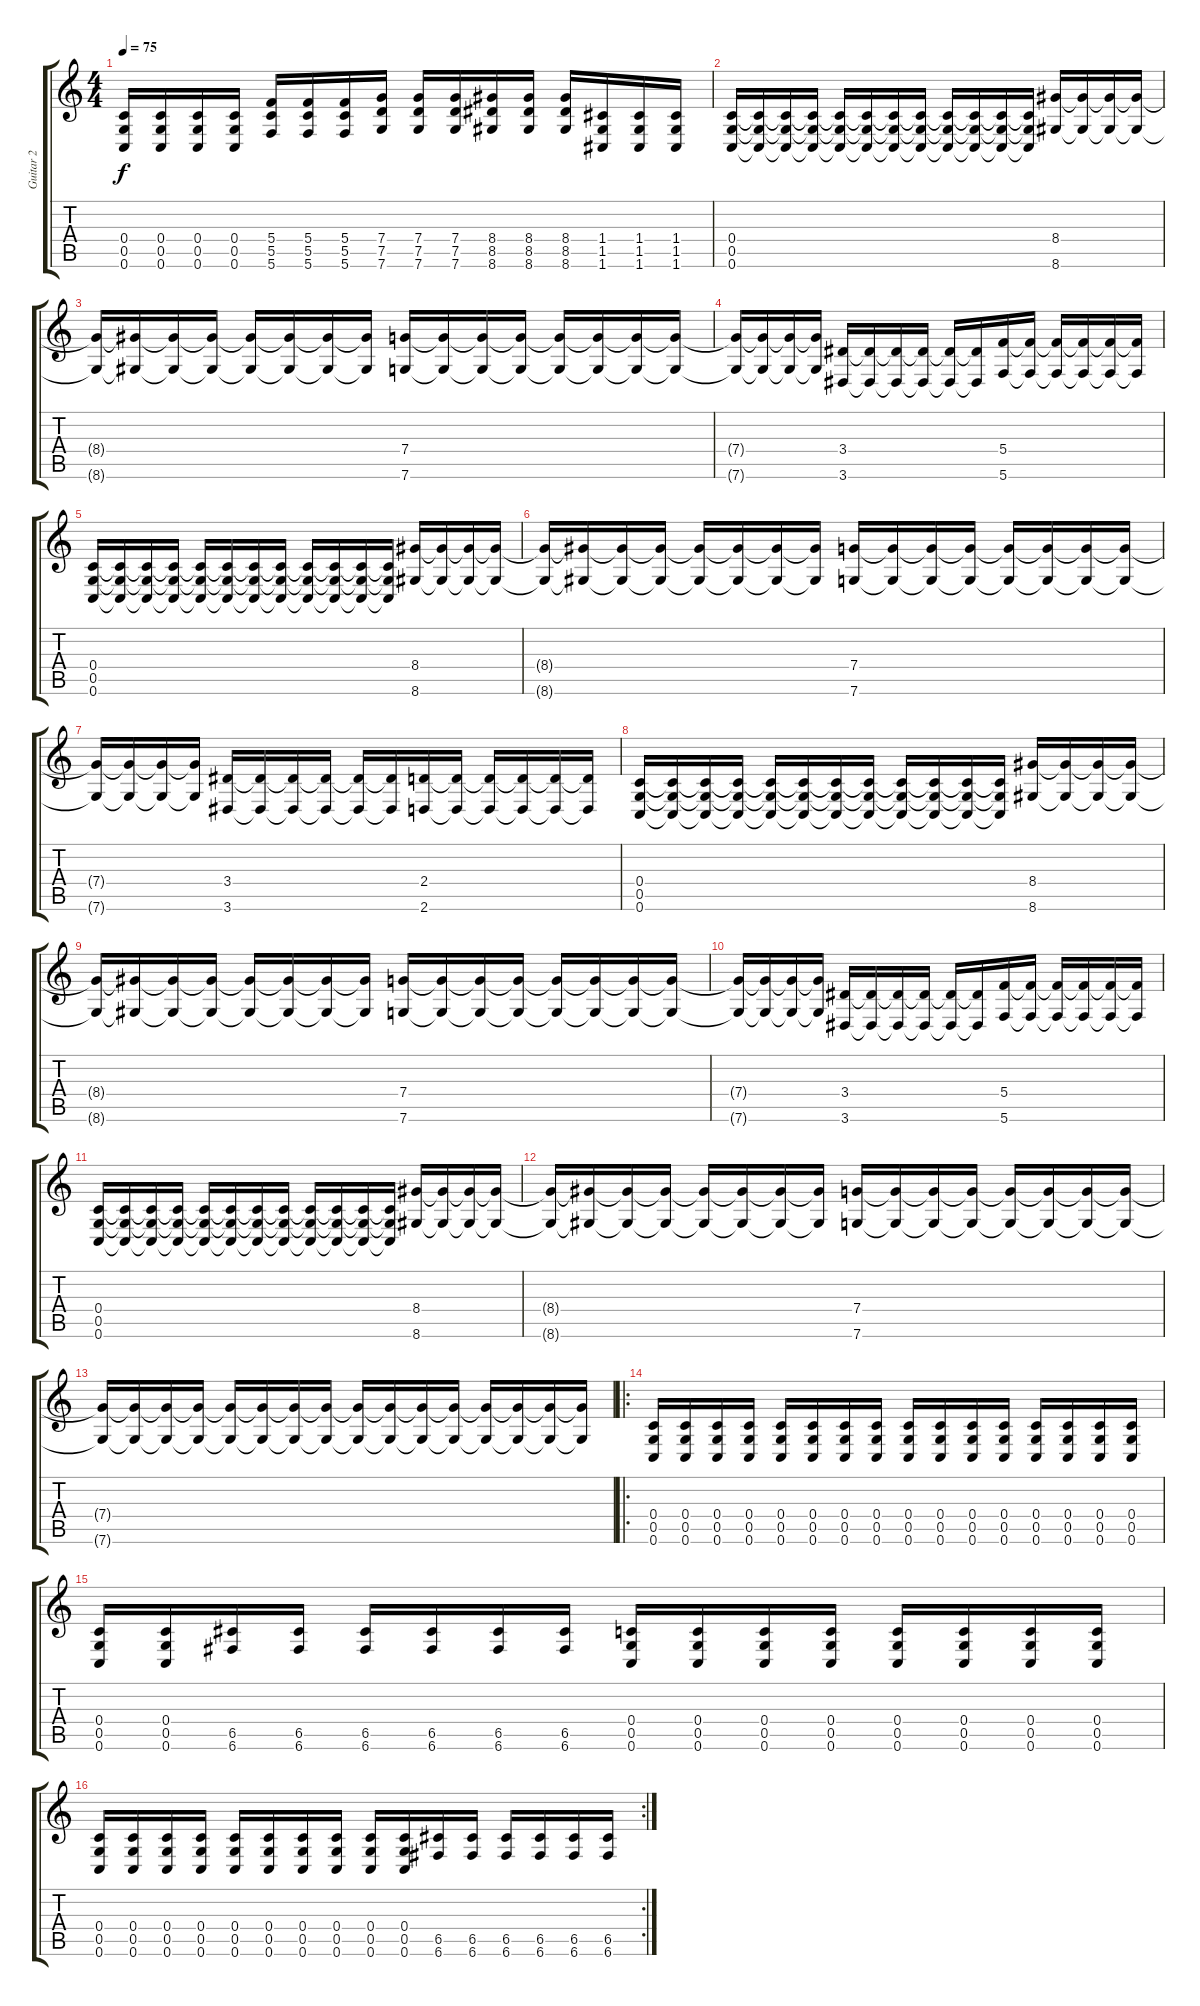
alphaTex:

\track ("Guitar 2" "Guitar 2") {instrument distortionguitar}
\staff {score tabs}
\tuning (D4 A3 F3 C3 G2 C2) {hide}
\ts (4 4)
\tempo 75
\clef g2
\ks c
(0.4 0.5 0.6).16{dy f} (0.4 0.5 0.6).16 (0.4 0.5 0.6).16 (0.4 0.5 0.6).16 (5.4 5.5 5.6).16 (5.4 5.5 5.6).16 (5.4 5.5 5.6).16 (7.4 7.5 7.6).16 (7.4 7.5 7.6).16 (7.4 7.5 7.6).16 (8.4 8.5 8.6).16 (8.4 8.5 8.6).16 (8.4 8.5 8.6).16 (1.4 1.5 1.6).16 (1.4 1.5 1.6).16 (1.4 1.5 1.6).16 |
(0.4 0.5 0.6).16 (0.4{t} 0.5{t} 0.6{t}).16 (0.4{t} 0.5{t} 0.6{t}).16 (0.4{t} 0.5{t} 0.6{t}).16 (0.4{t} 0.5{t} 0.6{t}).16 (0.4{t} 0.5{t} 0.6{t}).16 (0.4{t} 0.5{t} 0.6{t}).16 (0.4{t} 0.5{t} 0.6{t}).16 (0.4{t} 0.5{t} 0.6{t}).16 (0.4{t} 0.5{t} 0.6{t}).16 (0.4{t} 0.5{t} 0.6{t}).16 (0.4{t} 0.5{t} 0.6{t}).16 (8.4 8.6).16 (8.4{t} 8.6{t}).16 (8.4{t} 8.6{t}).16 (8.4{t} 8.6{t}).16 |
(8.4{t} 8.6{t}).16 (8.4{t} 8.6{t}).16 (8.4{t} 8.6{t}).16 (8.4{t} 8.6{t}).16 (8.4{t} 8.6{t}).16 (8.4{t} 8.6{t}).16 (8.4{t} 8.6{t}).16 (8.4{t} 8.6{t}).16 (7.4 7.6).16 (7.4{t} 7.6{t}).16 (7.4{t} 7.6{t}).16 (7.4{t} 7.6{t}).16 (7.4{t} 7.6{t}).16 (7.4{t} 7.6{t}).16 (7.4{t} 7.6{t}).16 (7.4{t} 7.6{t}).16 |
(7.4{t} 7.6{t}).16 (7.4{t} 7.6{t}).16 (7.4{t} 7.6{t}).16 (7.4{t} 7.6{t}).16 (3.4 3.6).16 (3.4{t} 3.6{t}).16 (3.4{t} 3.6{t}).16 (3.4{t} 3.6{t}).16 (3.4{t} 3.6{t}).16 (3.4{t} 3.6{t}).16 (5.4 5.6).16 (5.4{t} 5.6{t}).16 (5.4{t} 5.6{t}).16 (5.4{t} 5.6{t}).16 (5.4{t} 5.6{t}).16 (5.4{t} 5.6{t}).16 |
(0.4 0.5 0.6).16 (0.4{t} 0.5{t} 0.6{t}).16 (0.4{t} 0.5{t} 0.6{t}).16 (0.4{t} 0.5{t} 0.6{t}).16 (0.4{t} 0.5{t} 0.6{t}).16 (0.4{t} 0.5{t} 0.6{t}).16 (0.4{t} 0.5{t} 0.6{t}).16 (0.4{t} 0.5{t} 0.6{t}).16 (0.4{t} 0.5{t} 0.6{t}).16 (0.4{t} 0.5{t} 0.6{t}).16 (0.4{t} 0.5{t} 0.6{t}).16 (0.4{t} 0.5{t} 0.6{t}).16 (8.4 8.6).16 (8.4{t} 8.6{t}).16 (8.4{t} 8.6{t}).16 (8.4{t} 8.6{t}).16 |
(8.4{t} 8.6{t}).16 (8.4{t} 8.6{t}).16 (8.4{t} 8.6{t}).16 (8.4{t} 8.6{t}).16 (8.4{t} 8.6{t}).16 (8.4{t} 8.6{t}).16 (8.4{t} 8.6{t}).16 (8.4{t} 8.6{t}).16 (7.4 7.6).16 (7.4{t} 7.6{t}).16 (7.4{t} 7.6{t}).16 (7.4{t} 7.6{t}).16 (7.4{t} 7.6{t}).16 (7.4{t} 7.6{t}).16 (7.4{t} 7.6{t}).16 (7.4{t} 7.6{t}).16 |
(7.4{t} 7.6{t}).16 (7.4{t} 7.6{t}).16 (7.4{t} 7.6{t}).16 (7.4{t} 7.6{t}).16 (3.4 3.6).16 (3.4{t} 3.6{t}).16 (3.4{t} 3.6{t}).16 (3.4{t} 3.6{t}).16 (3.4{t} 3.6{t}).16 (3.4{t} 3.6{t}).16 (2.4 2.6).16 (2.4{t} 2.6{t}).16 (2.4{t} 2.6{t}).16 (2.4{t} 2.6{t}).16 (2.4{t} 2.6{t}).16 (2.4{t} 2.6{t}).16 |
(0.4 0.5 0.6).16 (0.4{t} 0.5{t} 0.6{t}).16 (0.4{t} 0.5{t} 0.6{t}).16 (0.4{t} 0.5{t} 0.6{t}).16 (0.4{t} 0.5{t} 0.6{t}).16 (0.4{t} 0.5{t} 0.6{t}).16 (0.4{t} 0.5{t} 0.6{t}).16 (0.4{t} 0.5{t} 0.6{t}).16 (0.4{t} 0.5{t} 0.6{t}).16 (0.4{t} 0.5{t} 0.6{t}).16 (0.4{t} 0.5{t} 0.6{t}).16 (0.4{t} 0.5{t} 0.6{t}).16 (8.4 8.6).16 (8.4{t} 8.6{t}).16 (8.4{t} 8.6{t}).16 (8.4{t} 8.6{t}).16 |
(8.4{t} 8.6{t}).16 (8.4{t} 8.6{t}).16 (8.4{t} 8.6{t}).16 (8.4{t} 8.6{t}).16 (8.4{t} 8.6{t}).16 (8.4{t} 8.6{t}).16 (8.4{t} 8.6{t}).16 (8.4{t} 8.6{t}).16 (7.4 7.6).16 (7.4{t} 7.6{t}).16 (7.4{t} 7.6{t}).16 (7.4{t} 7.6{t}).16 (7.4{t} 7.6{t}).16 (7.4{t} 7.6{t}).16 (7.4{t} 7.6{t}).16 (7.4{t} 7.6{t}).16 |
(7.4{t} 7.6{t}).16 (7.4{t} 7.6{t}).16 (7.4{t} 7.6{t}).16 (7.4{t} 7.6{t}).16 (3.4 3.6).16 (3.4{t} 3.6{t}).16 (3.4{t} 3.6{t}).16 (3.4{t} 3.6{t}).16 (3.4{t} 3.6{t}).16 (3.4{t} 3.6{t}).16 (5.4 5.6).16 (5.4{t} 5.6{t}).16 (5.4{t} 5.6{t}).16 (5.4{t} 5.6{t}).16 (5.4{t} 5.6{t}).16 (5.4{t} 5.6{t}).16 |
(0.4 0.5 0.6).16 (0.4{t} 0.5{t} 0.6{t}).16 (0.4{t} 0.5{t} 0.6{t}).16 (0.4{t} 0.5{t} 0.6{t}).16 (0.4{t} 0.5{t} 0.6{t}).16 (0.4{t} 0.5{t} 0.6{t}).16 (0.4{t} 0.5{t} 0.6{t}).16 (0.4{t} 0.5{t} 0.6{t}).16 (0.4{t} 0.5{t} 0.6{t}).16 (0.4{t} 0.5{t} 0.6{t}).16 (0.4{t} 0.5{t} 0.6{t}).16 (0.4{t} 0.5{t} 0.6{t}).16 (8.4 8.6).16 (8.4{t} 8.6{t}).16 (8.4{t} 8.6{t}).16 (8.4{t} 8.6{t}).16 |
(8.4{t} 8.6{t}).16 (8.4{t} 8.6{t}).16 (8.4{t} 8.6{t}).16 (8.4{t} 8.6{t}).16 (8.4{t} 8.6{t}).16 (8.4{t} 8.6{t}).16 (8.4{t} 8.6{t}).16 (8.4{t} 8.6{t}).16 (7.4 7.6).16 (7.4{t} 7.6{t}).16 (7.4{t} 7.6{t}).16 (7.4{t} 7.6{t}).16 (7.4{t} 7.6{t}).16 (7.4{t} 7.6{t}).16 (7.4{t} 7.6{t}).16 (7.4{t} 7.6{t}).16 |
(7.4{t} 7.6{t}).16 (7.4{t} 7.6{t}).16 (7.4{t} 7.6{t}).16 (7.4{t} 7.6{t}).16 (7.4{t} 7.6{t}).16 (7.4{t} 7.6{t}).16 (7.4{t} 7.6{t}).16 (7.4{t} 7.6{t}).16 (7.4{t} 7.6{t}).16 (7.4{t} 7.6{t}).16 (7.4{t} 7.6{t}).16 (7.4{t} 7.6{t}).16 (7.4{t} 7.6{t}).16 (7.4{t} 7.6{t}).16 (7.4{t} 7.6{t}).16 (7.4{t} 7.6{t}).16 |
\ro
(0.4 0.5 0.6).16 (0.4 0.5 0.6).16 (0.4 0.5 0.6).16 (0.4 0.5 0.6).16 (0.4 0.5 0.6).16 (0.4 0.5 0.6).16 (0.4 0.5 0.6).16 (0.4 0.5 0.6).16 (0.4 0.5 0.6).16 (0.4 0.5 0.6).16 (0.4 0.5 0.6).16 (0.4 0.5 0.6).16 (0.4 0.5 0.6).16 (0.4 0.5 0.6).16 (0.4 0.5 0.6).16 (0.4 0.5 0.6).16 |
(0.4 0.5 0.6).16 (0.4 0.5 0.6).16 (6.5 6.6).16 (6.5 6.6).16 (6.5 6.6).16 (6.5 6.6).16 (6.5 6.6).16 (6.5 6.6).16 (0.4 0.5 0.6).16 (0.4 0.5 0.6).16 (0.4 0.5 0.6).16 (0.4 0.5 0.6).16 (0.4 0.5 0.6).16 (0.4 0.5 0.6).16 (0.4 0.5 0.6).16 (0.4 0.5 0.6).16 |
\rc 2
(0.4 0.5 0.6).16 (0.4 0.5 0.6).16 (0.4 0.5 0.6).16 (0.4 0.5 0.6).16 (0.4 0.5 0.6).16 (0.4 0.5 0.6).16 (0.4 0.5 0.6).16 (0.4 0.5 0.6).16 (0.4 0.5 0.6).16 (0.4 0.5 0.6).16 (6.5 6.6).16 (6.5 6.6).16 (6.5 6.6).16 (6.5 6.6).16 (6.5 6.6).16 (6.5 6.6).16
